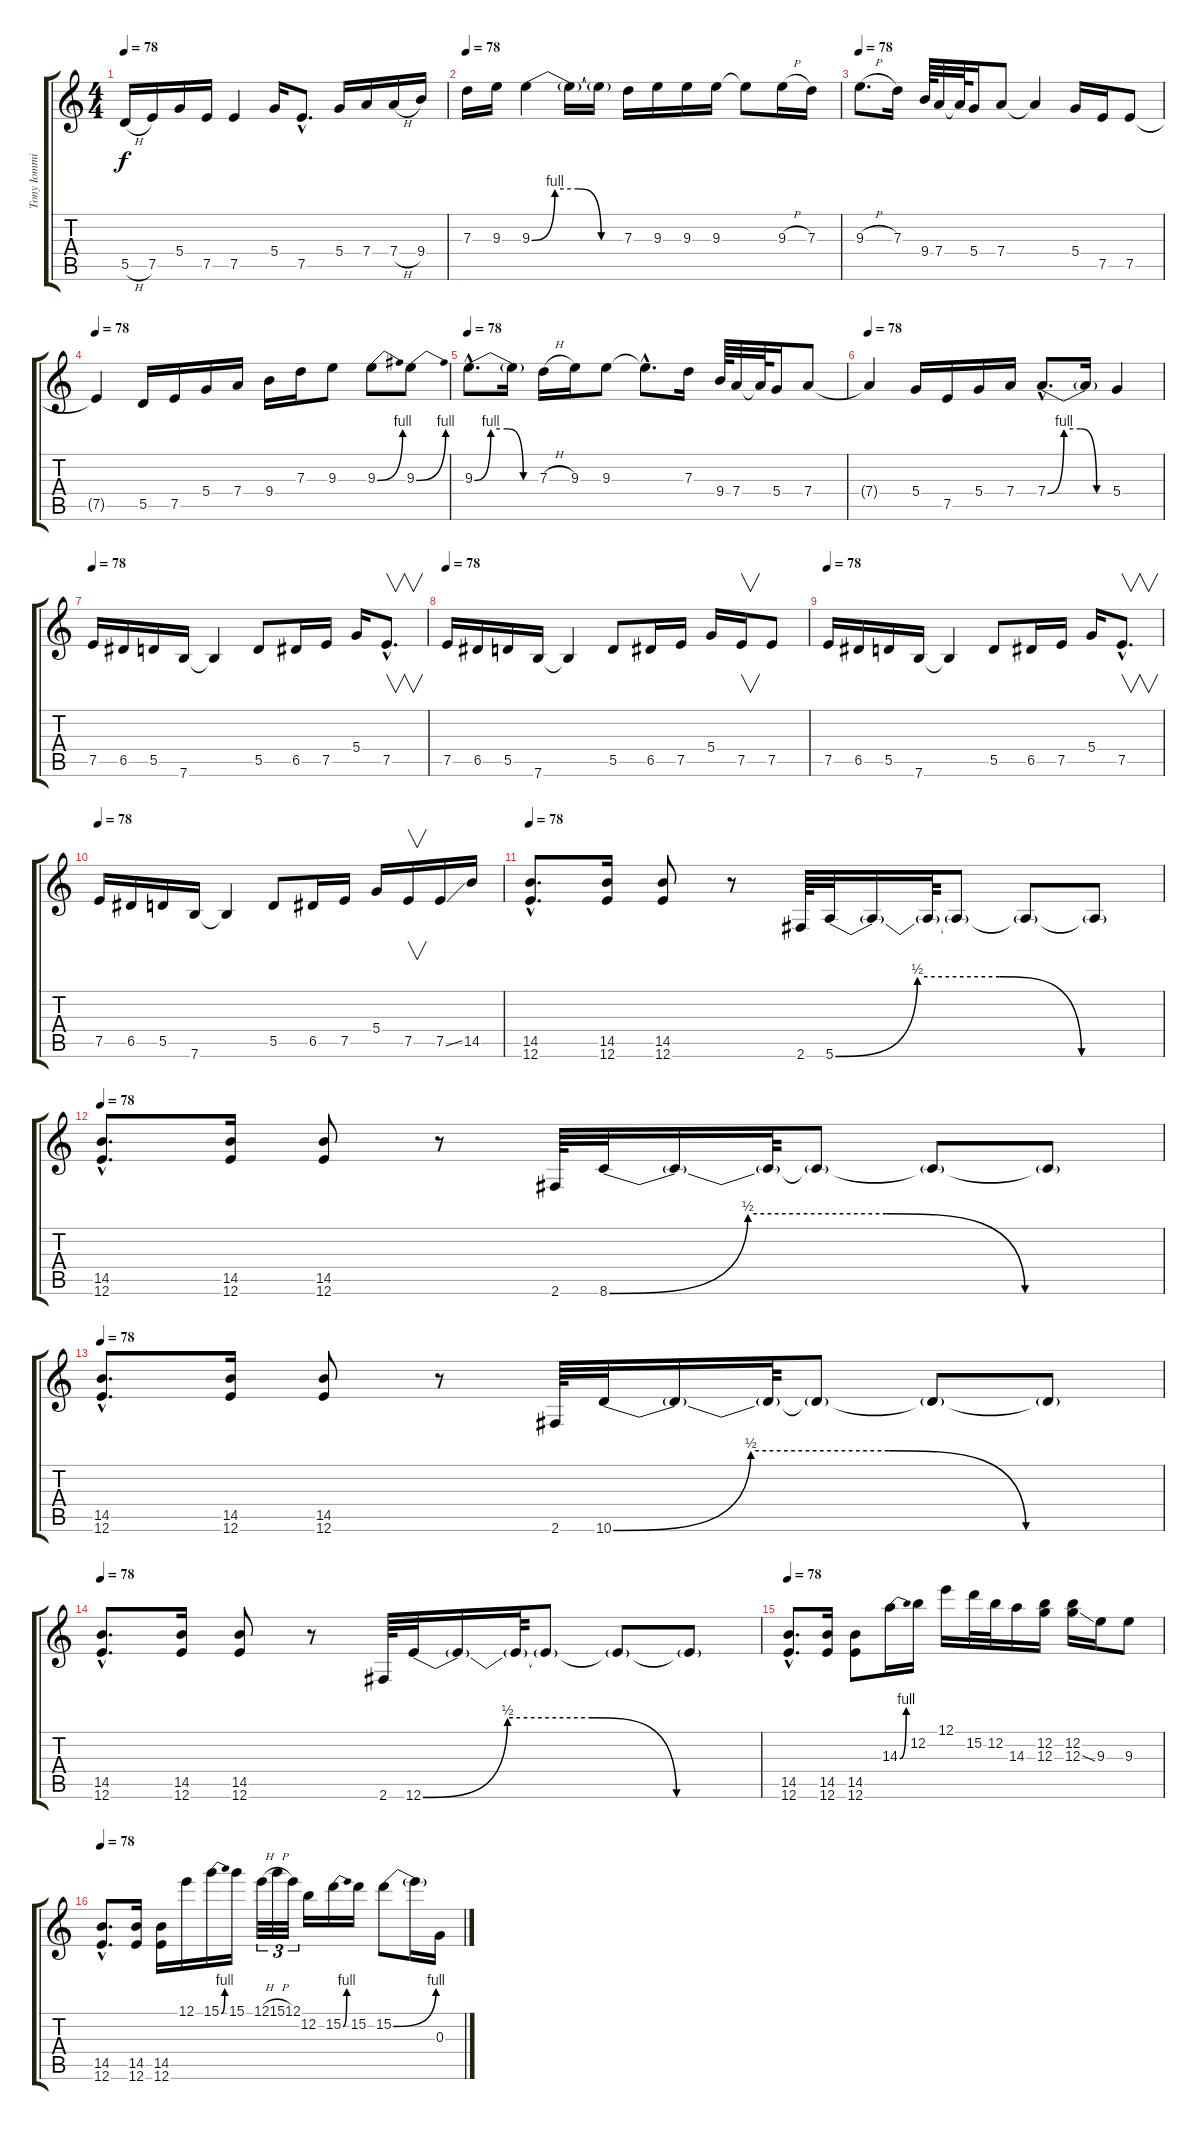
\track ("Tony Iommi" "Tony Iommi") {instrument distortionguitar}
\staff {score tabs}
\tuning (E4 B3 G3 D3 A2 E2) {hide}
\ts (4 4)
\tempo 78
\clef g2
\ks c
5.5{h}.16{dy f} 7.5.16 5.4.16 7.5.16 7.5.4 5.4.16 7.5{hac}.8{d} 5.4.16 7.4.16 7.4{h}.16 9.4.16 |
\tempo 78
7.3.16 9.3.16 9.3{be (custom 0 0 15 4 30 4 45 0 60 0)}.4 9.3{t}.16 9.3{t}.16 7.3.16 9.3.16 9.3.16 9.3.16 9.3{t}.8 9.3{h}.16 7.3.16 |
\tempo 78
9.3{h}.8{d} 7.3.16 9.4.64 7.4.32 7.4{t}.64 5.4.16 7.4.8 7.4{t}.4 5.4.16 7.5.16 7.5.8 |
\tempo 78
7.5{t}.4 5.5.16 7.5.16 5.4.16 7.4.16 9.4.16 7.3.16 9.3.8 9.3{be (bend 0 0 60 4)}.8 9.3{be (bend 0 0 60 4)}.8 |
\tempo 78
9.3{be (custom 0 0 15 4 30 4 45 0 60 0) hac}.8{d} 9.3{t}.16 7.3{h}.16 9.3.16 9.3.8 9.3{hac t}.8{d} 7.3.16 9.4.64 7.4.32 7.4{t}.64 5.4.16 7.4.8 |
\tempo 78
7.4{t}.4 5.4.16 7.5.16 5.4.16 7.4.16 7.4{be (custom 0 0 15 4 30 4 45 0 60 0) hac}.8{d} 7.4{t}.16 5.4.4 |
\tempo 78
7.5.16 6.5.16 5.5.16 7.6.16 7.6{t}.4 5.5.8 6.5.16 7.5.16 5.4.16 7.5{hac}.8{v d} |
\tempo 78
7.5.16 6.5.16 5.5.16 7.6.16 7.6{t}.4 5.5.8 6.5.16 7.5.16 5.4.16 7.5.16{v} 7.5.8 |
\tempo 78
7.5.16 6.5.16 5.5.16 7.6.16 7.6{t}.4 5.5.8 6.5.16 7.5.16 5.4.16 7.5{hac}.8{v d} |
\tempo 78
7.5.16 6.5.16 5.5.16 7.6.16 7.6{t}.4 5.5.8 6.5.16 7.5.16 5.4.16 7.5.16{v} 7.5{ss}.16 14.5.16 |
\tempo 78
(14.5{hac} 12.6{hac}).8{d} (14.5 12.6).16 (14.5 12.6).8 r.8 2.6.64 5.6{be (custom 0 0 15 2 30 2 45 0 60 0)}.32 5.6{t}.16 5.6{t}.64 5.6{t}.8 5.6{t}.8 5.6{t}.8 |
\tempo 78
(14.5{hac} 12.6{hac}).8{d} (14.5 12.6).16 (14.5 12.6).8 r.8 2.6.64 8.6{be (custom 0 0 15 2 30 2 45 0 60 0)}.32 8.6{t}.16 8.6{t}.64 8.6{t}.8 8.6{t}.8 8.6{t}.8 |
\tempo 78
(14.5{hac} 12.6{hac}).8{d} (14.5 12.6).16 (14.5 12.6).8 r.8 2.6.64 10.6{be (custom 0 0 15 2 30 2 45 0 60 0)}.32 10.6{t}.16 10.6{t}.64 10.6{t}.8 10.6{t}.8 10.6{t}.8 |
\tempo 78
(14.5{hac} 12.6{hac}).8{d} (14.5 12.6).16 (14.5 12.6).8 r.8 2.6.64 12.6{be (custom 0 0 15 2 30 2 45 0 60 0)}.32 12.6{t}.16 12.6{t}.64 12.6{t}.8 12.6{t}.8 12.6{t}.8 |
\tempo 78
(14.5{hac} 12.6{hac}).8{d} (14.5 12.6).16 (14.5 12.6).8 14.3{be (bend 0 0 60 4)}.16 12.2.16 12.1.16 15.2.32 12.2.32 14.3.16 (12.2 12.3).16 (12.2 12.3{ss}).16 9.3.16 9.3.8 |
\tempo 78
(14.5{hac} 12.6{hac}).8{d} (14.5 12.6).16 (14.5 12.6).16 12.1.16 15.1{be (bend 0 0 60 4)}.16 15.1.16 12.1{h}.32{tu (3 2)} 15.1{h}.32{tu (3 2)} 12.1.32{tu (3 2)} 12.2.16 15.2{be (bend 0 0 60 4)}.16 15.2.16 15.2{be (bend 0 0 60 4)}.8 15.2{t}.16 0.3.16
